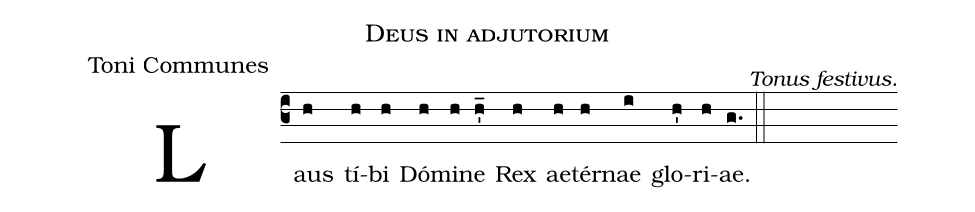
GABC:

name:Deus in adjutorium ;
office-part:Toni Communes;
commentary:Tonus festivus.;
%%
(c3) Laus(h) tí(h)bi(h) Dó(h)mi(h)ne(h'_) Rex(h) ae(h)tér(h)nae(i) glo-(h')ri-(h)ae.(g.) (::)
